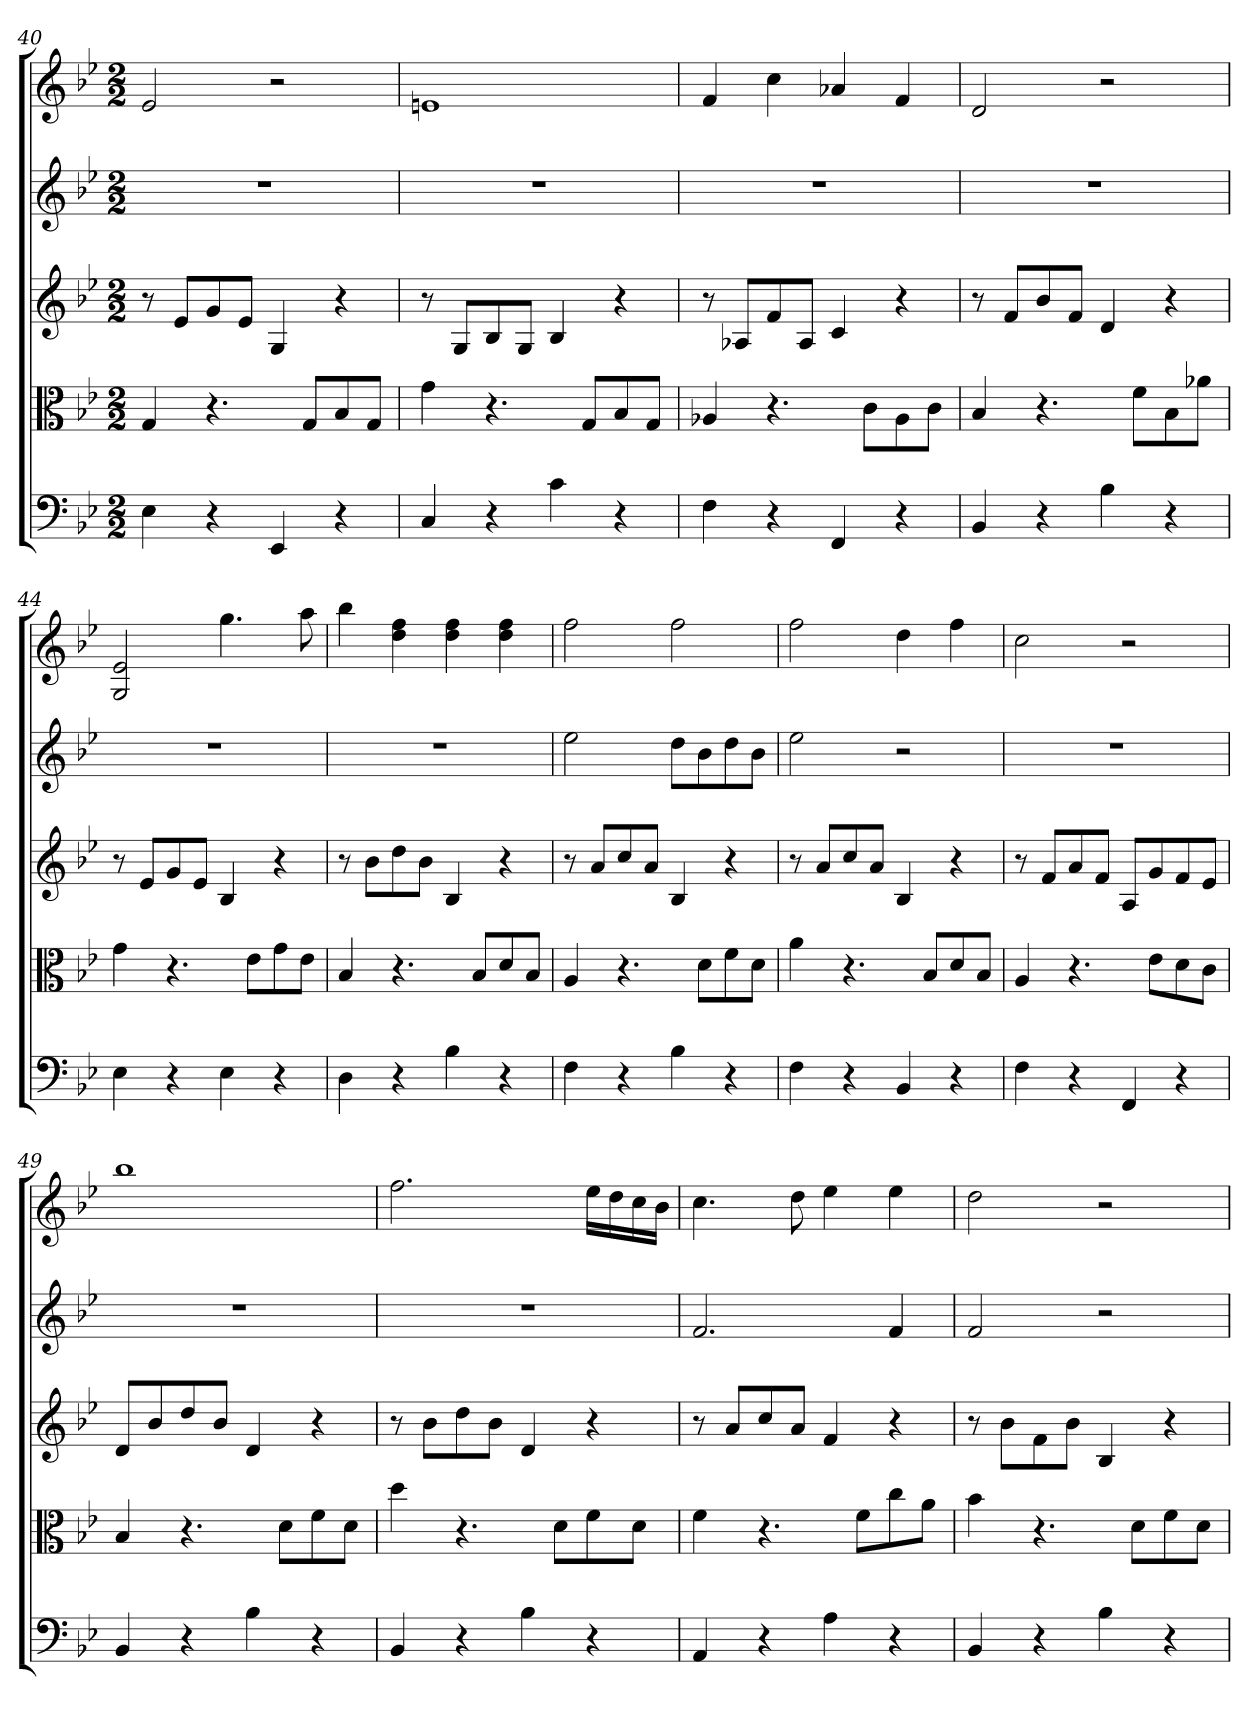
**kern	**kern	**kern	**kern	**kern
*part5	*part4	*part3	*part2	*part1
*staff5	*staff4	*staff3	*staff2	*staff1
*clefF4	*clefC3	*clefG2	*clefG2	*clefG2
*k[b-e-]	*k[b-e-]	*k[b-e-]	*k[b-e-]	*k[b-e-]
*B-:	*B-:	*B-:	*B-:	*B-:
*M2/2	*M2/2	*M2/2	*M2/2	*M2/2
=40	=40	=40	=40	=40
4E-	4G	8r	1r	2e-
.	.	8e-/L	.	.
4r	4.r	8g/	.	.
.	.	8e-/J	.	.
4EE-	.	4G	.	2r
.	8G/L	.	.	.
4r	8B-/	4r	.	.
.	8G/J	.	.	.
=41	=41	=41	=41	=41
4C	4g	8r	1r	1en
.	.	8G/L	.	.
4r	4.r	8B-/	.	.
.	.	8G/J	.	.
4c	.	4B-	.	.
.	8G/L	.	.	.
4r	8B-/	4r	.	.
.	8G/J	.	.	.
=42	=42	=42	=42	=42
4F	4A-X	8r	1r	4f
.	.	8A-X/L	.	.
4r	4.r	8f/	.	4cc
.	.	8A-/J	.	.
4FF	.	4c	.	4a-X
.	8c\L	.	.	.
4r	8A-\	4r	.	4f
.	8c\J	.	.	.
=43	=43	=43	=43	=43
4BB-	4B-	8r	1r	2d
.	.	8f/L	.	.
4r	4.r	8b-/	.	.
.	.	8f/J	.	.
4B-	.	4d	.	2r
.	8f\L	.	.	.
4r	8B-\	4r	.	.
.	8a-X\J	.	.	.
=44	=44	=44	=44	=44
4E-	4g	8r	1r	2G 2e-
.	.	8e-/L	.	.
4r	4.r	8g/	.	.
.	.	8e-/J	.	.
4E-	.	4B-	.	4.gg
.	8e-\L	.	.	.
4r	8g\	4r	.	.
.	8e-\J	.	.	8aa
=45	=45	=45	=45	=45
4D	4B-	8r	1r	4bb-
.	.	8b-\L	.	.
4r	4.r	8dd\	.	4dd 4ff
.	.	8b-\J	.	.
4B-	.	4B-	.	4dd 4ff
.	8B-/L	.	.	.
4r	8d/	4r	.	4dd 4ff
.	8B-/J	.	.	.
=46	=46	=46	=46	=46
4F	4A	8r	2ee-	2ff
.	.	8a/L	.	.
4r	4.r	8cc/	.	.
.	.	8a/J	.	.
4B-	.	4B-	8dd\L	2ff
.	8d\L	.	8b-\	.
4r	8f\	4r	8dd\	.
.	8d\J	.	8b-\J	.
=47	=47	=47	=47	=47
4F	4a	8r	2ee-	2ff
.	.	8a/L	.	.
4r	4.r	8cc/	.	.
.	.	8a/J	.	.
4BB-	.	4B-	2r	4dd
.	8B-/L	.	.	.
4r	8d/	4r	.	4ff
.	8B-/J	.	.	.
=48	=48	=48	=48	=48
4F	4A	8r	1r	2cc
.	.	8f/L	.	.
4r	4.r	8a/	.	.
.	.	8f/J	.	.
4FF	.	8A/L	.	2r
.	8e-\L	8g/	.	.
4r	8d\	8f/	.	.
.	8c\J	8e-/J	.	.
=49	=49	=49	=49	=49
4BB-	4B-	8d/L	1r	1bb-
.	.	8b-/	.	.
4r	4.r	8dd/	.	.
.	.	8b-/J	.	.
4B-	.	4d	.	.
.	8d\L	.	.	.
4r	8f\	4r	.	.
.	8d\J	.	.	.
=50	=50	=50	=50	=50
4BB-	4dd	8r	1r	2.ff
.	.	8b-\L	.	.
4r	4.r	8dd\	.	.
.	.	8b-\J	.	.
4B-	.	4d	.	.
.	8d\L	.	.	.
4r	8f\	4r	.	16ee-\LL
.	.	.	.	16dd\
.	8d\J	.	.	16cc\
.	.	.	.	16b-\JJ
=51	=51	=51	=51	=51
4AA	4f	8r	2.f	4.cc
.	.	8a/L	.	.
4r	4.r	8cc/	.	.
.	.	8a/J	.	8dd
4A	.	4f	.	4ee-
.	8f\L	.	.	.
4r	8cc\	4r	4f	4ee-
.	8a\J	.	.	.
=52	=52	=52	=52	=52
4BB-	4b-	8r	2f	2dd
.	.	8b-\L	.	.
4r	4.r	8f\	.	.
.	.	8b-\J	.	.
4B-	.	4B-	2r	2r
.	8d\L	.	.	.
4r	8f\	4r	.	.
.	8d\J	.	.	.
=	=	=	=	=
*-	*-	*-	*-	*-
